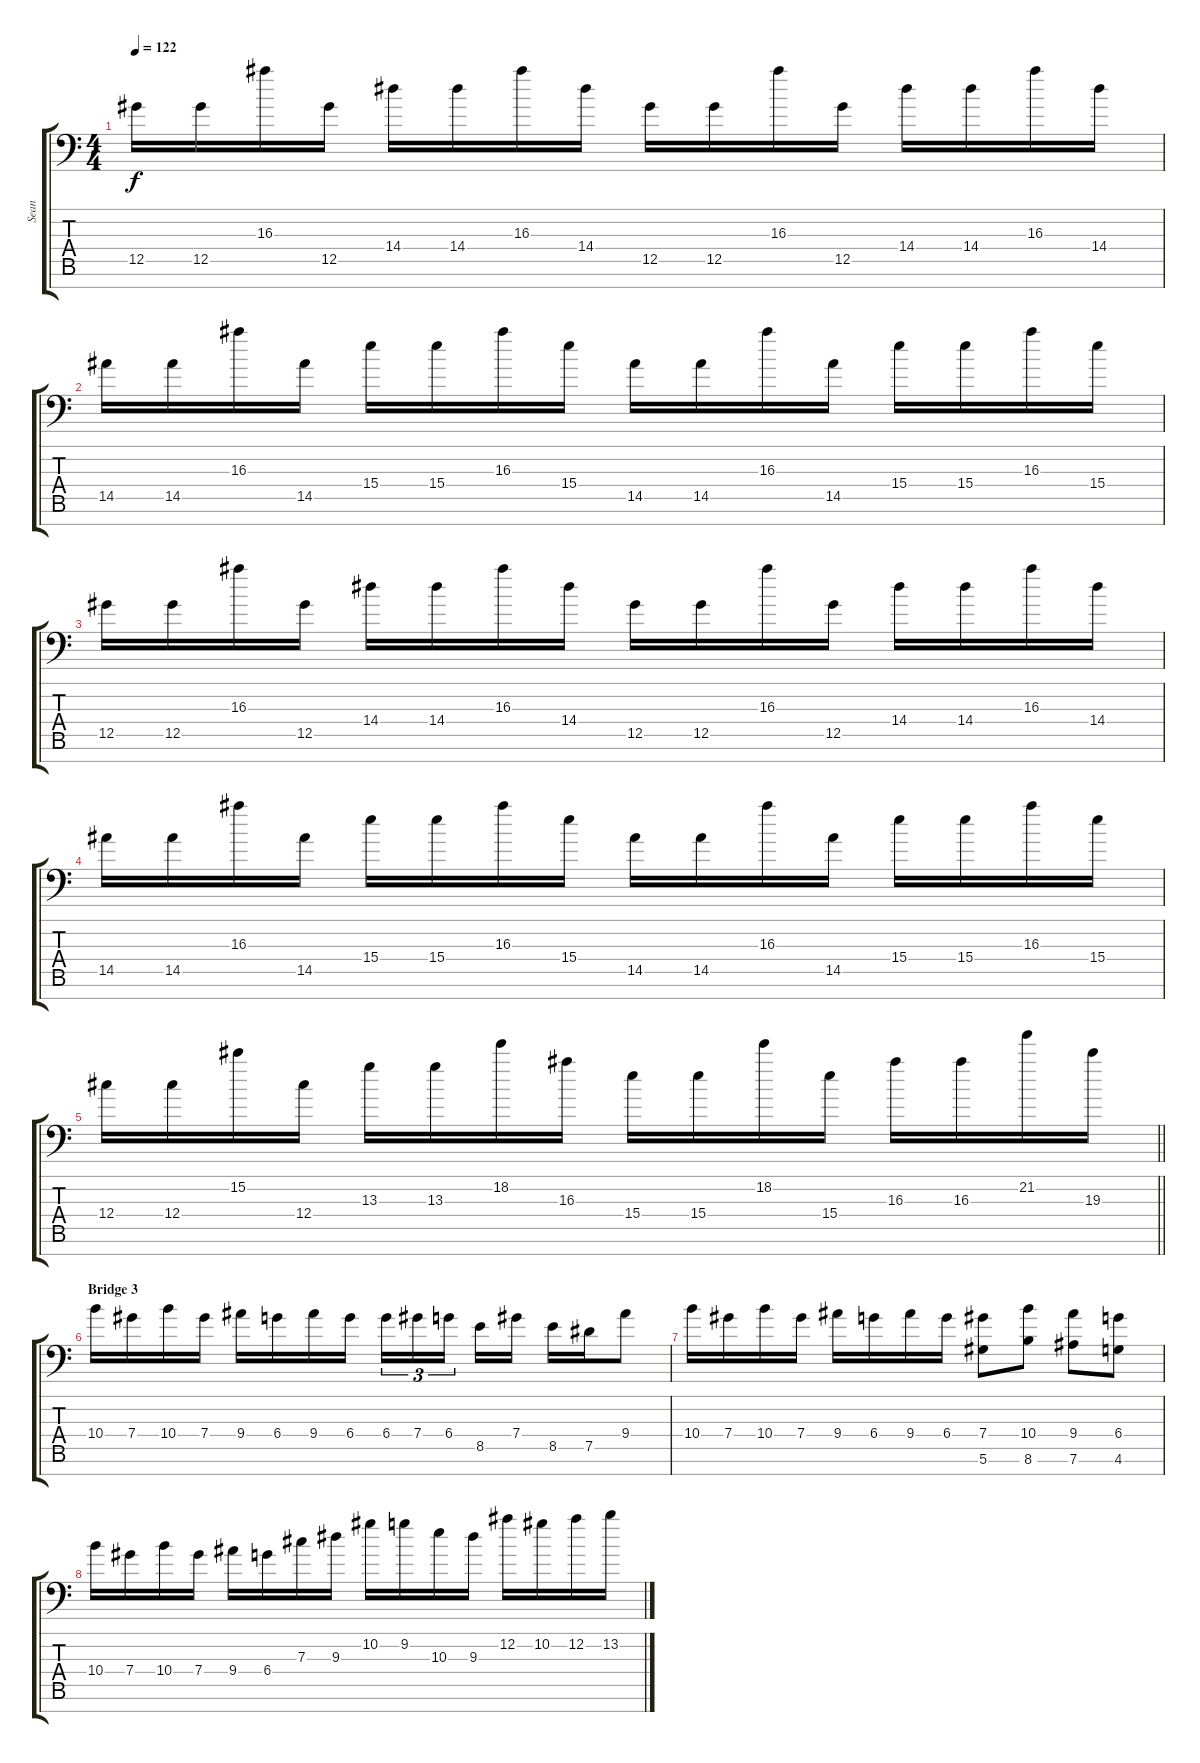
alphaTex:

\track ("Sean" "Sean") {solo instrument overdrivenguitar}
\staff {score tabs}
\tuning (Eb4 Bb3 Gb3 Db3 Ab2 Eb2 Ab1) {hide}
\ts (4 4)
\tempo 122
\clef f4
\ks c
12.5.16{dy f} 12.5.16 16.3.16 12.5.16 14.4.16 14.4.16 16.3.16 14.4.16 12.5.16 12.5.16 16.3.16 12.5.16 14.4.16 14.4.16 16.3.16 14.4.16 |
14.5.16 14.5.16 16.3.16 14.5.16 15.4.16 15.4.16 16.3.16 15.4.16 14.5.16 14.5.16 16.3.16 14.5.16 15.4.16 15.4.16 16.3.16 15.4.16 |
12.5.16 12.5.16 16.3.16 12.5.16 14.4.16 14.4.16 16.3.16 14.4.16 12.5.16 12.5.16 16.3.16 12.5.16 14.4.16 14.4.16 16.3.16 14.4.16 |
14.5.16 14.5.16 16.3.16 14.5.16 15.4.16 15.4.16 16.3.16 15.4.16 14.5.16 14.5.16 16.3.16 14.5.16 15.4.16 15.4.16 16.3.16 15.4.16 |
\barLineRight lightlight
12.4.16 12.4.16 15.2.16 12.4.16 13.3.16 13.3.16 18.2.16 16.3.16 15.4.16 15.4.16 18.2.16 15.4.16 16.3.16 16.3.16 21.2.16 19.3.16 |
\section ("" "Bridge 3")
10.4.16 7.4.16 10.4.16 7.4.16 9.4.16 6.4.16 9.4.16 6.4.16 6.4.16{tu (3 2)} 7.4.16{tu (3 2)} 6.4.16{tu (3 2) beam splitsecondary} 8.5.16 7.4.16 8.5.16 7.5.16 9.4.8 |
10.4.16 7.4.16 10.4.16 7.4.16 9.4.16 6.4.16 9.4.16 6.4.16 (7.4 5.6).8 (10.4 8.6).8 (9.4 7.6).8 (6.4 4.6).8 |
10.4.16 7.4.16 10.4.16 7.4.16 9.4.16 6.4.16 7.3.16 9.3.16 10.2.16 9.2.16 10.3.16 9.3.16 12.2.16 10.2.16 12.2.16 13.2.16
